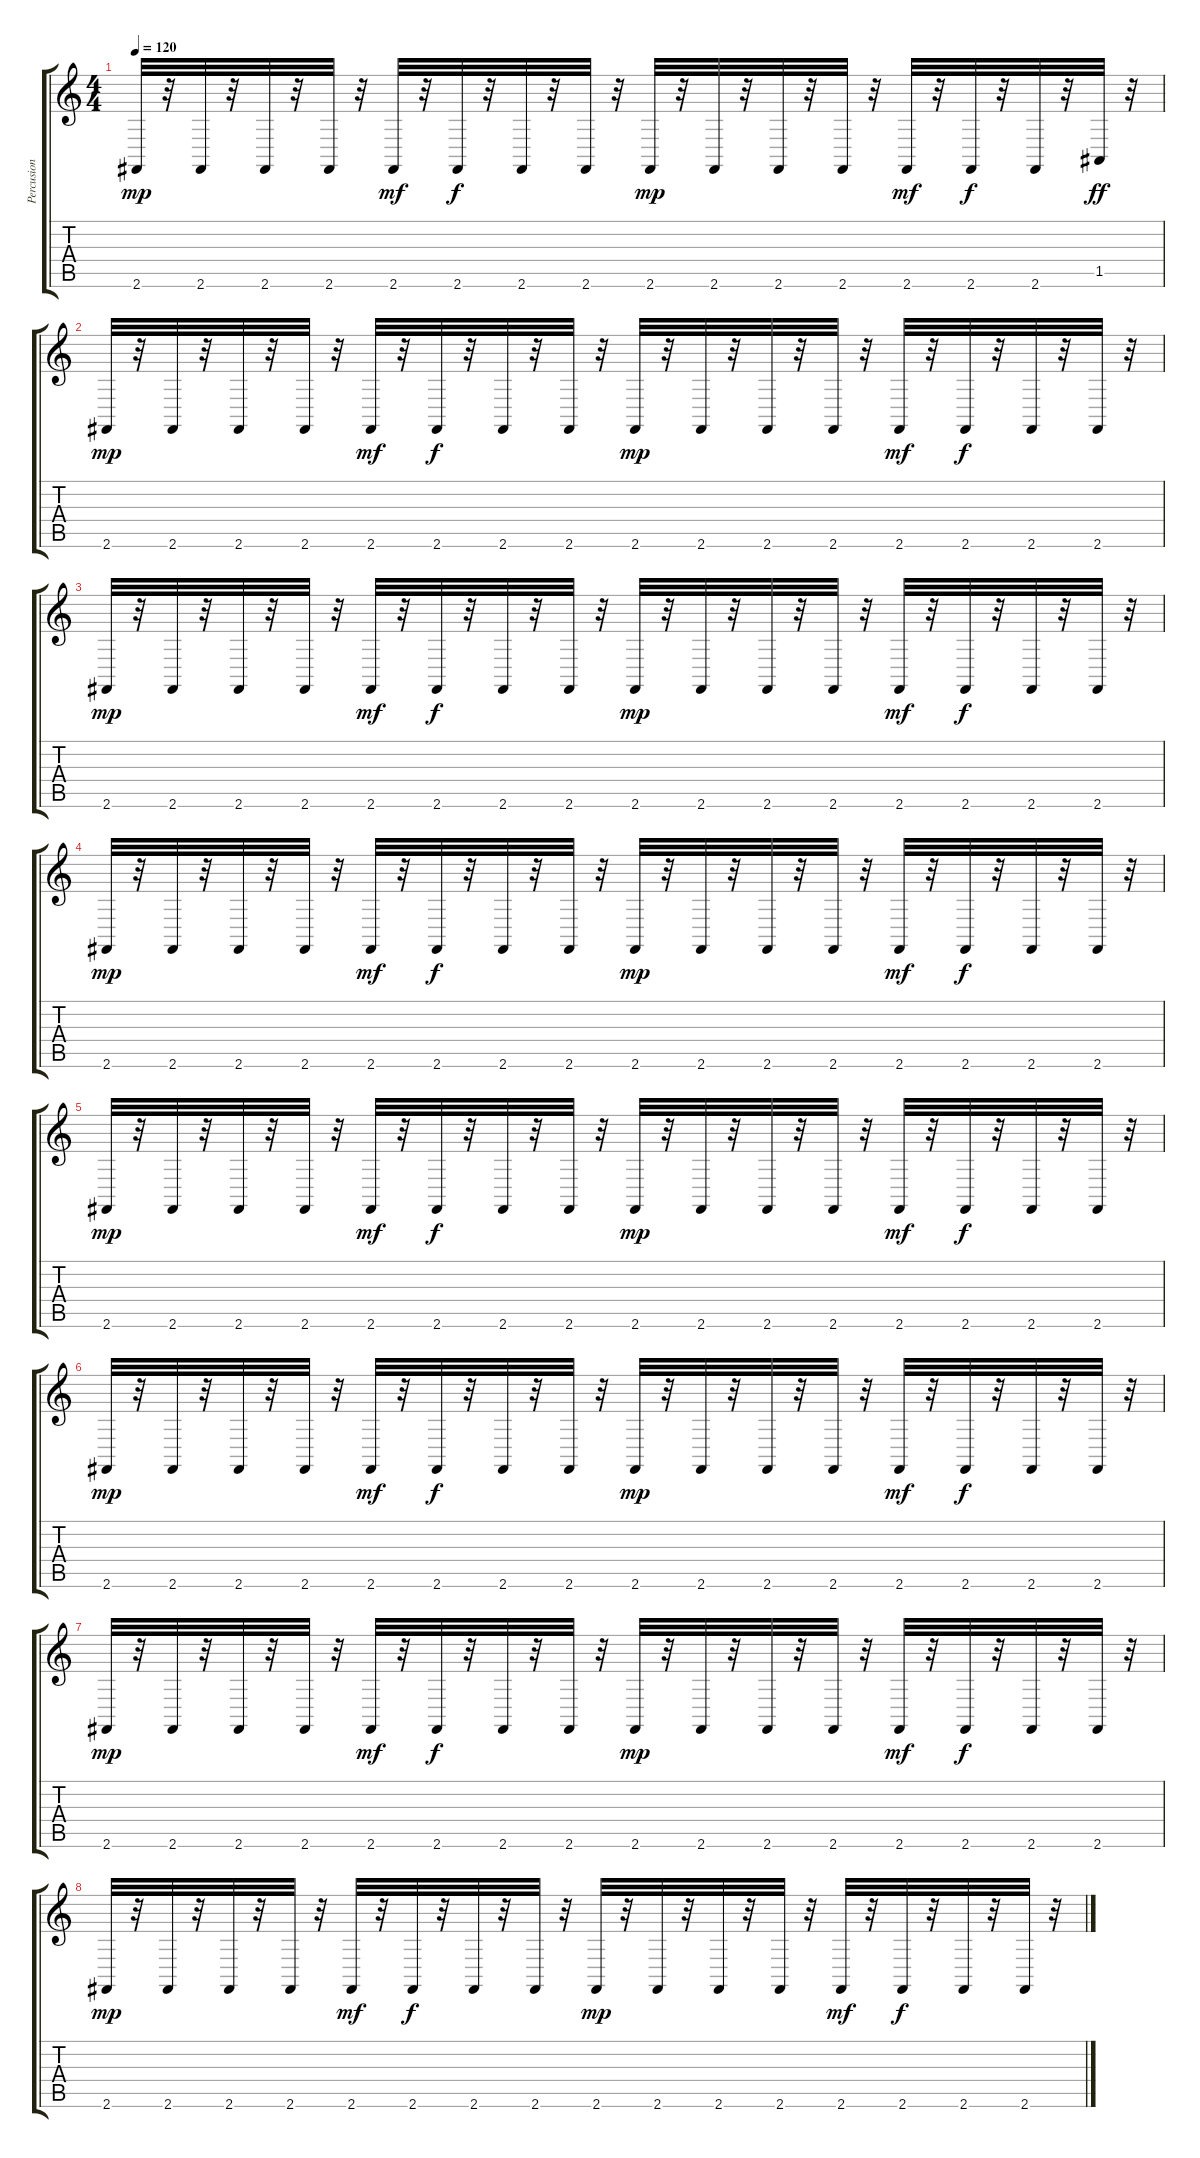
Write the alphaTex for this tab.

\track ("Percusion" "Percusion") {instrument woodblock}
\staff {score tabs}
\tuning (E4 B3 G3 D3 A2 E2) {hide}
\ts (4 4)
\tempo 120
\clef g2
\ks c
2.6.32{dy mp} r.32 2.6.32 r.32 2.6.32 r.32 2.6.32 r.32 2.6.32{dy mf} r.32 2.6.32{dy f} r.32 2.6.32 r.32 2.6.32 r.32 2.6.32{dy mp} r.32 2.6.32 r.32 2.6.32 r.32 2.6.32 r.32 2.6.32{dy mf} r.32 2.6.32{dy f} r.32 2.6.32 r.32 1.5.32{dy ff} r.32 |
2.6.32{dy mp} r.32 2.6.32 r.32 2.6.32 r.32 2.6.32 r.32 2.6.32{dy mf} r.32 2.6.32{dy f} r.32 2.6.32 r.32 2.6.32 r.32 2.6.32{dy mp} r.32 2.6.32 r.32 2.6.32 r.32 2.6.32 r.32 2.6.32{dy mf} r.32 2.6.32{dy f} r.32 2.6.32 r.32 2.6.32 r.32 |
2.6.32{dy mp} r.32 2.6.32 r.32 2.6.32 r.32 2.6.32 r.32 2.6.32{dy mf} r.32 2.6.32{dy f} r.32 2.6.32 r.32 2.6.32 r.32 2.6.32{dy mp} r.32 2.6.32 r.32 2.6.32 r.32 2.6.32 r.32 2.6.32{dy mf} r.32 2.6.32{dy f} r.32 2.6.32 r.32 2.6.32 r.32 |
2.6.32{dy mp} r.32 2.6.32 r.32 2.6.32 r.32 2.6.32 r.32 2.6.32{dy mf} r.32 2.6.32{dy f} r.32 2.6.32 r.32 2.6.32 r.32 2.6.32{dy mp} r.32 2.6.32 r.32 2.6.32 r.32 2.6.32 r.32 2.6.32{dy mf} r.32 2.6.32{dy f} r.32 2.6.32 r.32 2.6.32 r.32 |
2.6.32{dy mp} r.32 2.6.32 r.32 2.6.32 r.32 2.6.32 r.32 2.6.32{dy mf} r.32 2.6.32{dy f} r.32 2.6.32 r.32 2.6.32 r.32 2.6.32{dy mp} r.32 2.6.32 r.32 2.6.32 r.32 2.6.32 r.32 2.6.32{dy mf} r.32 2.6.32{dy f} r.32 2.6.32 r.32 2.6.32 r.32 |
2.6.32{dy mp} r.32 2.6.32 r.32 2.6.32 r.32 2.6.32 r.32 2.6.32{dy mf} r.32 2.6.32{dy f} r.32 2.6.32 r.32 2.6.32 r.32 2.6.32{dy mp} r.32 2.6.32 r.32 2.6.32 r.32 2.6.32 r.32 2.6.32{dy mf} r.32 2.6.32{dy f} r.32 2.6.32 r.32 2.6.32 r.32 |
2.6.32{dy mp} r.32 2.6.32 r.32 2.6.32 r.32 2.6.32 r.32 2.6.32{dy mf} r.32 2.6.32{dy f} r.32 2.6.32 r.32 2.6.32 r.32 2.6.32{dy mp} r.32 2.6.32 r.32 2.6.32 r.32 2.6.32 r.32 2.6.32{dy mf} r.32 2.6.32{dy f} r.32 2.6.32 r.32 2.6.32 r.32 |
2.6.32{dy mp} r.32 2.6.32 r.32 2.6.32 r.32 2.6.32 r.32 2.6.32{dy mf} r.32 2.6.32{dy f} r.32 2.6.32 r.32 2.6.32 r.32 2.6.32{dy mp} r.32 2.6.32 r.32 2.6.32 r.32 2.6.32 r.32 2.6.32{dy mf} r.32 2.6.32{dy f} r.32 2.6.32 r.32 2.6.32 r.32
